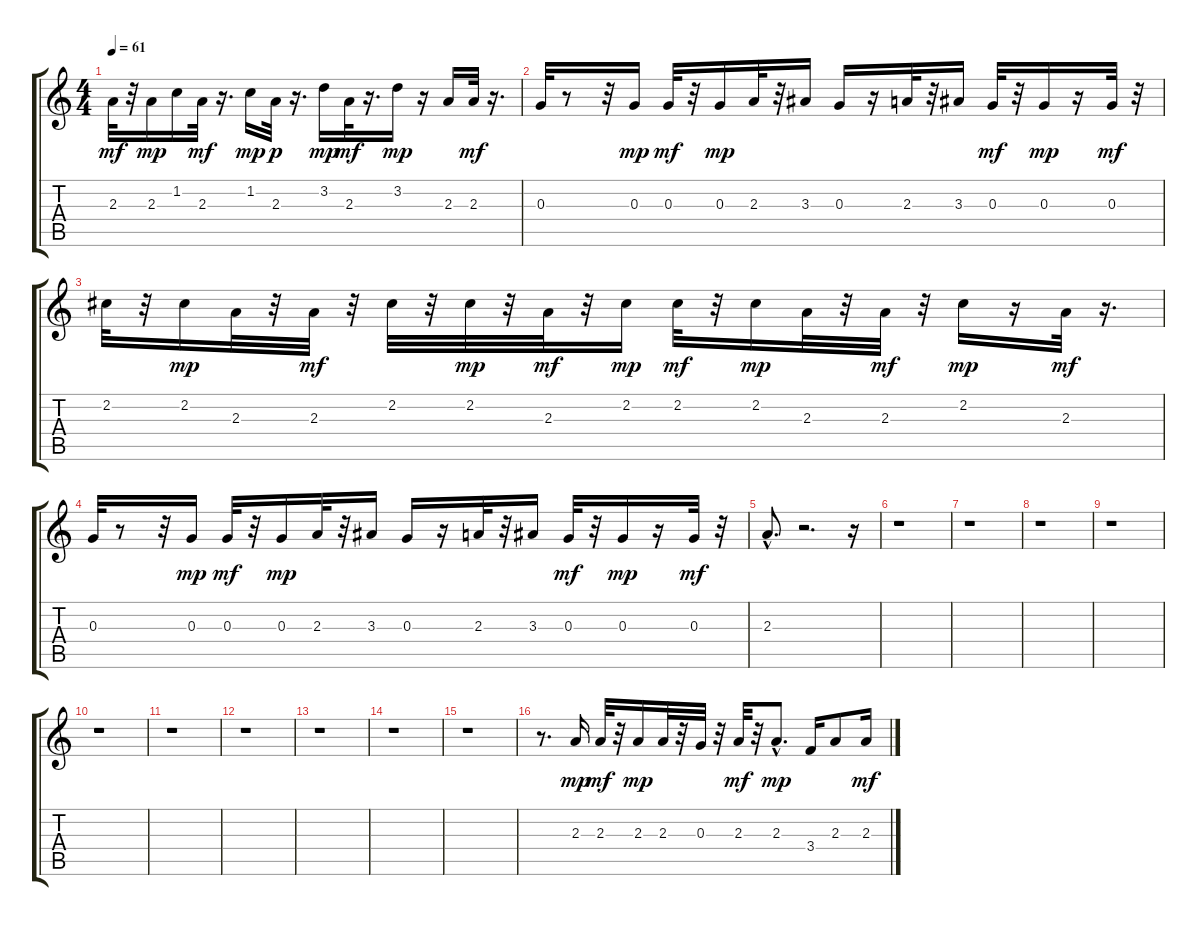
\track "" {instrument electricguitarmuted}
\staff {score tabs}
\tuning (E4 B3 G3 D3 A2 E2) {hide}
\ts (4 4)
\tempo 61
\clef g2
\ks c
2.3.32{dy mf} r.32 2.3.16{dy mp} 1.2.16 2.3.32{dy mf} r.16{d} 1.2.16{dy mp} 2.3.32{dy p} r.16{d} 3.2.16{dy mp} 2.3.32{dy mf} r.16{d} 3.2.16{dy mp} r.16 2.3.16 2.3.32{dy mf} r.16{d} |
0.3.32 r.8 r.32 0.3.16{dy mp} 0.3.32{dy mf} r.32 0.3.16{dy mp} 2.3.32 r.32 3.3.16 0.3.16 r.16 2.3.32 r.32 3.3.16 0.3.32{dy mf} r.32 0.3.16{dy mp} r.16 0.3.32{dy mf} r.32 |
2.2.32 r.32 2.2.16{dy mp} 2.3.32 r.32 2.3.32{dy mf} r.32 2.2.32 r.32 2.2.32{dy mp} r.32 2.3.32{dy mf} r.32 2.2.16{dy mp} 2.2.32{dy mf} r.32 2.2.16{dy mp} 2.3.32 r.32 2.3.32{dy mf} r.32 2.2.16{dy mp} r.16 2.3.32{dy mf} r.16{d} |
0.3.32 r.8 r.32 0.3.16{dy mp} 0.3.32{dy mf} r.32 0.3.16{dy mp} 2.3.32 r.32 3.3.16 0.3.16 r.16 2.3.32 r.32 3.3.16 0.3.32{dy mf} r.32 0.3.16{dy mp} r.16 0.3.32{dy mf} r.32 |
2.3{hac}.8{d} r.2{d} r.16 |
r.1 |
r.1 |
r.1 |
r.1 |
r.1 |
r.1 |
r.1 |
r.1 |
r.1 |
r.1 |
r.8{d} 2.3.16{dy mp} 2.3.32{dy mf} r.32 2.3.16{dy mp} 2.3.32 r.32 0.3.32 r.32 2.3.32{dy mf} r.32 2.3{hac}.8{d dy mp} 3.4.16 2.3.8 2.3.16{dy mf}
